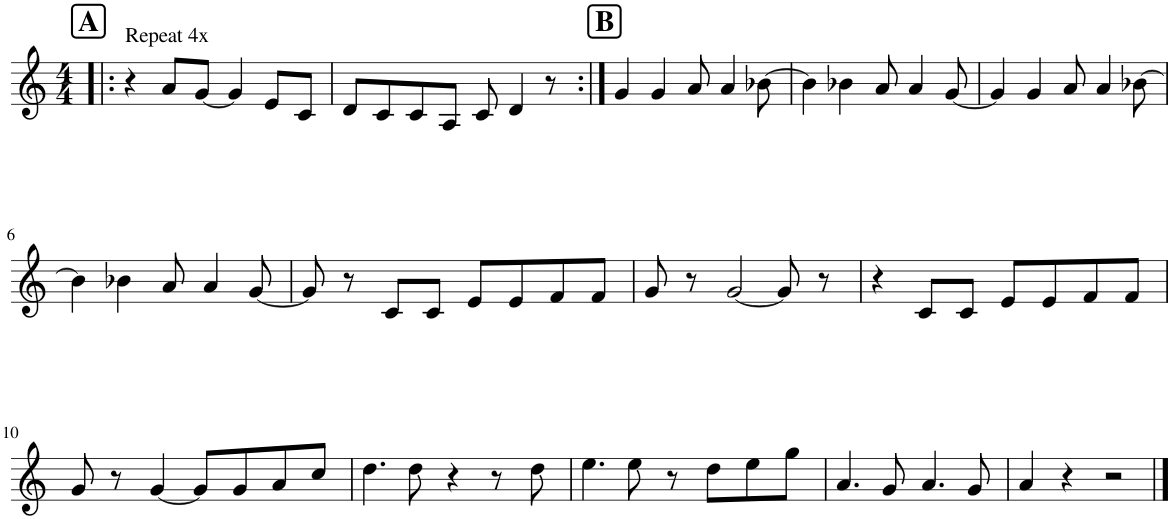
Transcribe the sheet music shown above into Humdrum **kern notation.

**kern
*part1
*staff1
*I"Piano
*I'Pno.
*clefG2
*k[]
*M4/4
!!LO:REH:place=s1:a:B:cj:fs=14:t=A
=1!|:
!LO:TX:a:t=Repeat 4x
4r
8a/L
[8g/J
4g/]
8e/L
8c/J
=2
8d/L
8c/
8c/
8A/J
8c/
4d/
8r
!!LO:REH:place=s1:a:B:cj:fs=14:t=B
=3:|!
4g/
4g/
8a/
4a/
[8b-X\
=4
4b-\]
4b-X\
8a/
4a/
[8g/
=5
4g/]
4g/
8a/
4a/
[8b-X\
!!LO:LB:g=z
=6
4b-\]
4b-X\
8a/
4a/
[8g/
=7
8g/]
8r
8c/L
8c/J
8e/L
8e/
8f/
8f/J
=8
8g/
8r
[2g/
8g/]
8r
=9
4r
8c/L
8c/J
8e/L
8e/
8f/
8f/J
!!LO:LB:g=z
=10
8g/
8r
[4g/
8g/L]
8g/
8a/
8cc/J
=11
4.dd\
8dd\
4r
8r
8dd\
=12
4.ee\
8ee\
8r
8dd\L
8ee\
8gg\J
=13
4.a/
8g/
4.a/
8g/
=14
4a/
4r
2r
==
*-
